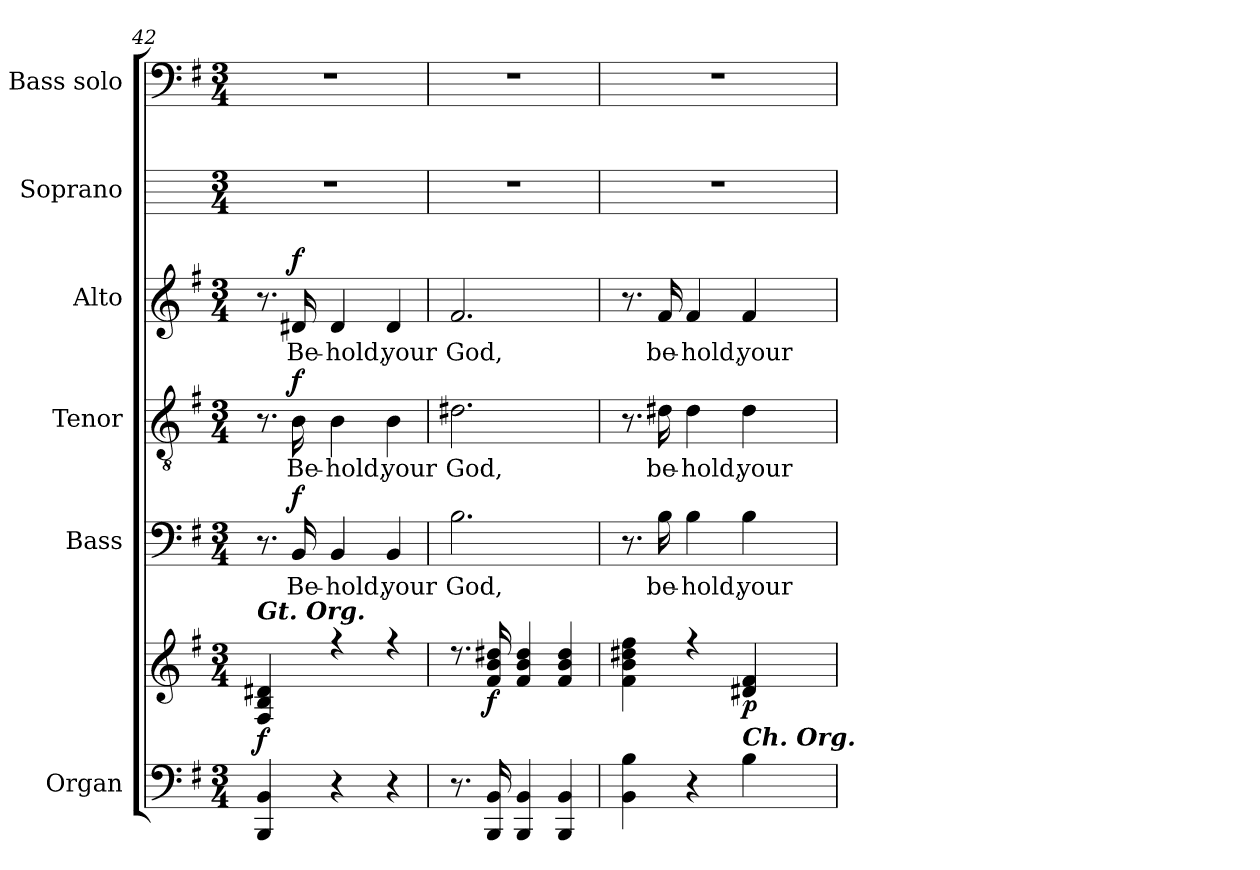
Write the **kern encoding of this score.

**kern	**kern	**dynam	**kern	**text	**dynam	**kern	**text	**dynam	**kern	**text	**dynam	**kern	**kern
*part6	*part6	*part6	*part5	*part5	*part5	*part4	*part4	*part4	*part3	*part3	*part3	*part2	*part1
*staff7	*staff6	*staff6/7	*staff5	*staff5	*staff5	*staff4	*staff4	*staff4	*staff3	*staff3	*staff3	*staff2	*staff1
*I"Organ	*	*	*I"Bass	*	*	*I"Tenor	*	*	*I"Alto	*	*	*I"Soprano	*I"Bass solo
*	*	*	*I'B	*	*	*I'T	*	*	*I'A	*	*	*I'S	*I'B
*clefF4	*clefG2	*	*clefF4	*	*	*clefGv2	*	*	*clefG2	*	*	*	*clefF4
*k[f#]	*k[f#]	*	*k[f#]	*	*	*k[f#]	*	*	*k[f#]	*	*	*	*k[f#]
*G:	*G:	*	*G:	*	*	*G:	*	*	*G:	*	*	*	*G:
*M3/4	*M3/4	*	*M3/4	*	*	*M3/4	*	*	*M3/4	*	*	*M3/4	*M3/4
=42	=42	=42	=42	=42	=42	=42	=42	=42	=42	=42	=42	=42	=42
*	*^	*	*	*	*	*	*	*	*	*	*	*	*
!	!LO:TX:a:Bi:t=Gt. Org.	!	!	!	!	!	!	!	!	!	!	!	!	!
!	!	!LO:N:vis=1	!LO:DY:b	!	!	!	!	!	!	!	!	!	!	!
4BBB/ 4BB/	4F# 4B 4d#X	2.ryy	f	8.r	.	.	8.r	.	.	8.r	.	.	2.r	2.r
!	!	!	!	!	!LO:LY:b	!LO:DY:b	!	!LO:LY:b	!LO:DY:b	!	!LO:LY:b	!LO:DY:b	!	!
.	.	.	.	16BB	Be-	f	16B	Be-	f	16d#X	Be-	f	.	.
!	!	!	!	!	!LO:LY:b	!	!	!LO:LY:b	!	!	!LO:LY:b	!	!	!
4r	4r	.	.	4BB	-hold,	.	4B	-hold,	.	4d#	-hold,	.	.	.
!	!	!	!	!	!LO:LY:b	!	!	!LO:LY:b	!	!	!LO:LY:b	!	!	!
4r	4r	.	.	4BB	your	.	4B	your	.	4d#	your	.	.	.
=43	=43	=43	=43	=43	=43	=43	=43	=43	=43	=43	=43	=43	=43	=43
!	!	!LO:N:vis=1	!	!	!LO:LY:b	!	!	!LO:LY:b	!	!	!LO:LY:b	!	!	!
8.r	8.r	2.ryy	.	2.B	God,	.	2.d#X	God,	.	2.f#	God,	.	2.r	2.r
!	!	!	!LO:DY:b	!	!	!	!	!	!	!	!	!	!	!
16BBB 16BB	16f# 16b 16dd#X	.	f	.	.	.	.	.	.	.	.	.	.	.
4BBB 4BB	4f# 4b 4dd#	.	.	.	.	.	.	.	.	.	.	.	.	.
4BBB 4BB	4f# 4b 4dd#	.	.	.	.	.	.	.	.	.	.	.	.	.
=44	=44	=44	=44	=44	=44	=44	=44	=44	=44	=44	=44	=44	=44	=44
!	!	!LO:N:vis=1	!	!	!	!	!	!	!	!	!	!	!	!
4BB 4B	4f#\ 4b\ 4dd#X\ 4ff#\	2.ryy	.	8.r	.	.	8.r	.	.	8.r	.	.	2.r	2.r
!	!	!	!	!	!LO:LY:b	!	!	!LO:LY:b	!	!	!LO:LY:b	!	!	!
.	.	.	.	16B	be-	.	16d#X	be-	.	16f#	be-	.	.	.
!	!	!	!	!	!LO:LY:b	!	!	!LO:LY:b	!	!	!LO:LY:b	!	!	!
4r	4r	.	.	4B	-hold,	.	4d#	-hold,	.	4f#	-hold,	.	.	.
!LO:TX:a:Bi:t=Ch. Org.	!	!	!	!	!	!	!	!	!	!	!	!	!	!
!	!	!	!LO:DY:b	!	!LO:LY:b	!	!	!LO:LY:b	!	!	!LO:LY:b	!	!	!
4B	4d#X 4f#	.	p	4B	your	.	4d#	your	.	4f#	your	.	.	.
*	*v	*v	*	*	*	*	*	*	*	*	*	*	*	*
=	=	=	=	=	=	=	=	=	=	=	=	=	=
*-	*-	*-	*-	*-	*-	*-	*-	*-	*-	*-	*-	*-	*-
